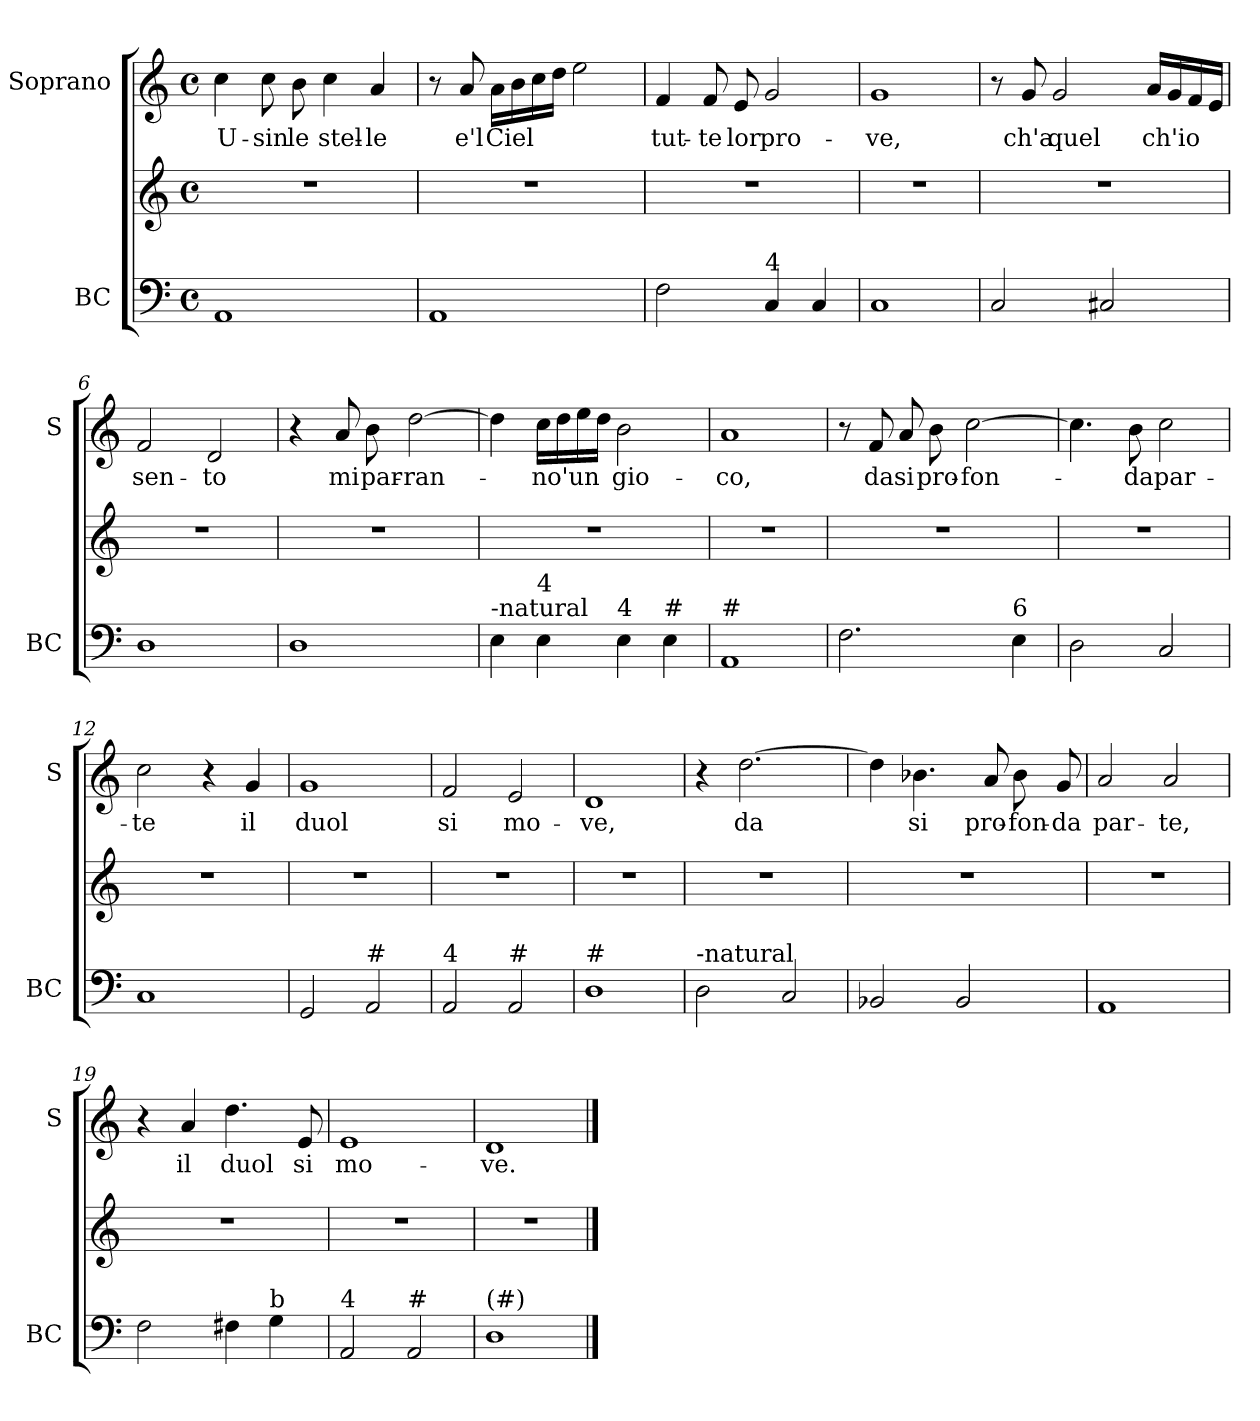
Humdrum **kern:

**kern	**kern	**kern	**text
*part2	*part2	*part1	*part1
*staff3	*staff2	*staff1	*staff1
*I"BC	*	*I"Soprano	*
*I'BC	*	*I'S	*
*clefF4	*clefG2	*clefG2	*
*k[]	*k[]	*k[]	*
*C:	*C:	*C:	*
*M4/4	*M4/4	*M4/4	*
*met(c)	*met(c)	*met(c)	*
=1	=1	=1	=1
!	!	!	!LO:LY:b
1AA	1r	4cc\	U-
!	!	!	!LO:LY:b
.	.	8cc\	-sin
!	!	!	!LO:LY:b
.	.	8b\	le
!	!	!	!LO:LY:b
.	.	4cc\	stel-
!	!	!	!LO:LY:b
.	.	4a/	-le
=2	=2	=2	=2
1AA	1r	8r	.
!	!	!	!LO:LY:b
.	.	8a/	e'l
!	!	!	!LO:LY:b
.	.	16a\LL	Ciel
.	.	16b\	.
.	.	16cc\	.
.	.	16dd\JJ	.
.	.	2ee\	.
=3	=3	=3	=3
!	!	!	!LO:LY:b
2F\	1r	4f/	tut-
!	!	!	!LO:LY:b
.	.	8f/	-te
!	!	!	!LO:LY:b
.	.	8e/	lor
!LO:TX:a:t=4	!	!	!
!	!	!	!LO:LY:b
4C/	.	2g/	pro-
4C/	.	.	.
=4	=4	=4	=4
!	!	!	!LO:LY:b
1C	1r	1g	-ve,
!!LO:LB:g=z
=5	=5	=5	=5
2C/	1r	8r	.
!	!	!	!LO:LY:b
.	.	8g/	ch'a
!	!	!	!LO:LY:b
.	.	2g/	quel
2C#X/	.	.	.
!	!	!	!LO:LY:b
.	.	16a/LL	ch'io
.	.	16g/	.
.	.	16f/	.
.	.	16e/JJ	.
=6	=6	=6	=6
!	!	!	!LO:LY:b
1D	1r	2f/	sen-
!	!	!	!LO:LY:b
.	.	2d/	-to
=7	=7	=7	=7
1D	1r	4r	.
!	!	!	!LO:LY:b
.	.	8a/	mi
!	!	!	!LO:LY:b
.	.	8b\	par-
!	!	!	!LO:LY:b
.	.	[2dd\	-ran-
=8	=8	=8	=8
!LO:TX:a:t=-natural	!	!	!
4E\	1r	4dd\]	.
!LO:TX:a:t=4	!	!	!
!	!	!	!LO:LY:b
4E\	.	16cc\LL	-no'un
.	.	16dd\	.
.	.	16ee\	.
.	.	16dd\JJ	.
!LO:TX:a:t=4	!	!	!
!	!	!	!LO:LY:b
4E\	.	2b\	gio-
!LO:TX:a:t=#	!	!	!
4E\	.	.	.
!!LO:PB:g=z
=9	=9	=9	=9
!LO:TX:a:t=#	!	!	!
!	!	!	!LO:LY:b
1AA	1r	1a	-co,
=10	=10	=10	=10
2.F\	1r	8r	.
!	!	!	!LO:LY:b
.	.	8f/	da
!	!	!	!LO:LY:b
.	.	8a/	si
!	!	!	!LO:LY:b
.	.	8b\	pro-
!	!	!	!LO:LY:b
.	.	[2cc\	-fon-
!LO:TX:a:t=6	!	!	!
4E\	.	.	.
=11	=11	=11	=11
2D\	1r	4.cc\]	.
!	!	!	!LO:LY:b
.	.	8b\	-da
!	!	!	!LO:LY:b
2C/	.	2cc\	par-
=12	=12	=12	=12
!	!	!	!LO:LY:b
1C	1r	2cc\	-te
.	.	4r	.
!	!	!	!LO:LY:b
.	.	4g/	il
=13	=13	=13	=13
!	!	!	!LO:LY:b
2GG/	1r	1g	duol
!LO:TX:a:t=#	!	!	!
2AA/	.	.	.
!!LO:LB:g=z
=14	=14	=14	=14
!LO:TX:a:t=4	!	!	!
!	!	!	!LO:LY:b
2AA/	1r	2f/	si
!LO:TX:a:t=#	!	!	!
!	!	!	!LO:LY:b
2AA/	.	2e/	mo-
=15	=15	=15	=15
!LO:TX:a:t=#	!	!	!
!	!	!	!LO:LY:b
1D	1r	1d	-ve,
=16	=16	=16	=16
!LO:TX:a:t=-natural	!	!	!
2D\	1r	4r	.
!	!	!	!LO:LY:b
.	.	[2.dd\	da
2C/	.	.	.
=17	=17	=17	=17
2BB-X/	1r	4dd\]	.
!	!	!	!LO:LY:b
.	.	4.b-X\	si
2BB-/	.	.	.
!	!	!	!LO:LY:b
.	.	8a/	pro-
!	!	!	!LO:LY:b
.	.	8b-\	-fon-
!	!	!	!LO:LY:b
.	.	8g/	-da
!!LO:LB:g=z
=18	=18	=18	=18
!	!	!	!LO:LY:b
1AA	1r	2a/	par-
!	!	!	!LO:LY:b
.	.	2a/	-te,
=19	=19	=19	=19
2F\	1r	4r	.
!	!	!	!LO:LY:b
.	.	4a/	il
!	!	!	!LO:LY:b
4F#X\	.	4.dd\	duol
!LO:TX:a:t=b	!	!	!
4G\	.	.	.
!	!	!	!LO:LY:b
.	.	8e/	si
=20	=20	=20	=20
!LO:TX:a:t=4	!	!	!
!	!	!	!LO:LY:b
2AA/	1r	1e	mo-
!LO:TX:a:t=#	!	!	!
2AA/	.	.	.
=21	=21	=21	=21
!LO:TX:a:t=(#)	!	!	!
!	!	!	!LO:LY:b
1D	1r	1d	-ve.
==	==	==	==
*-	*-	*-	*-
